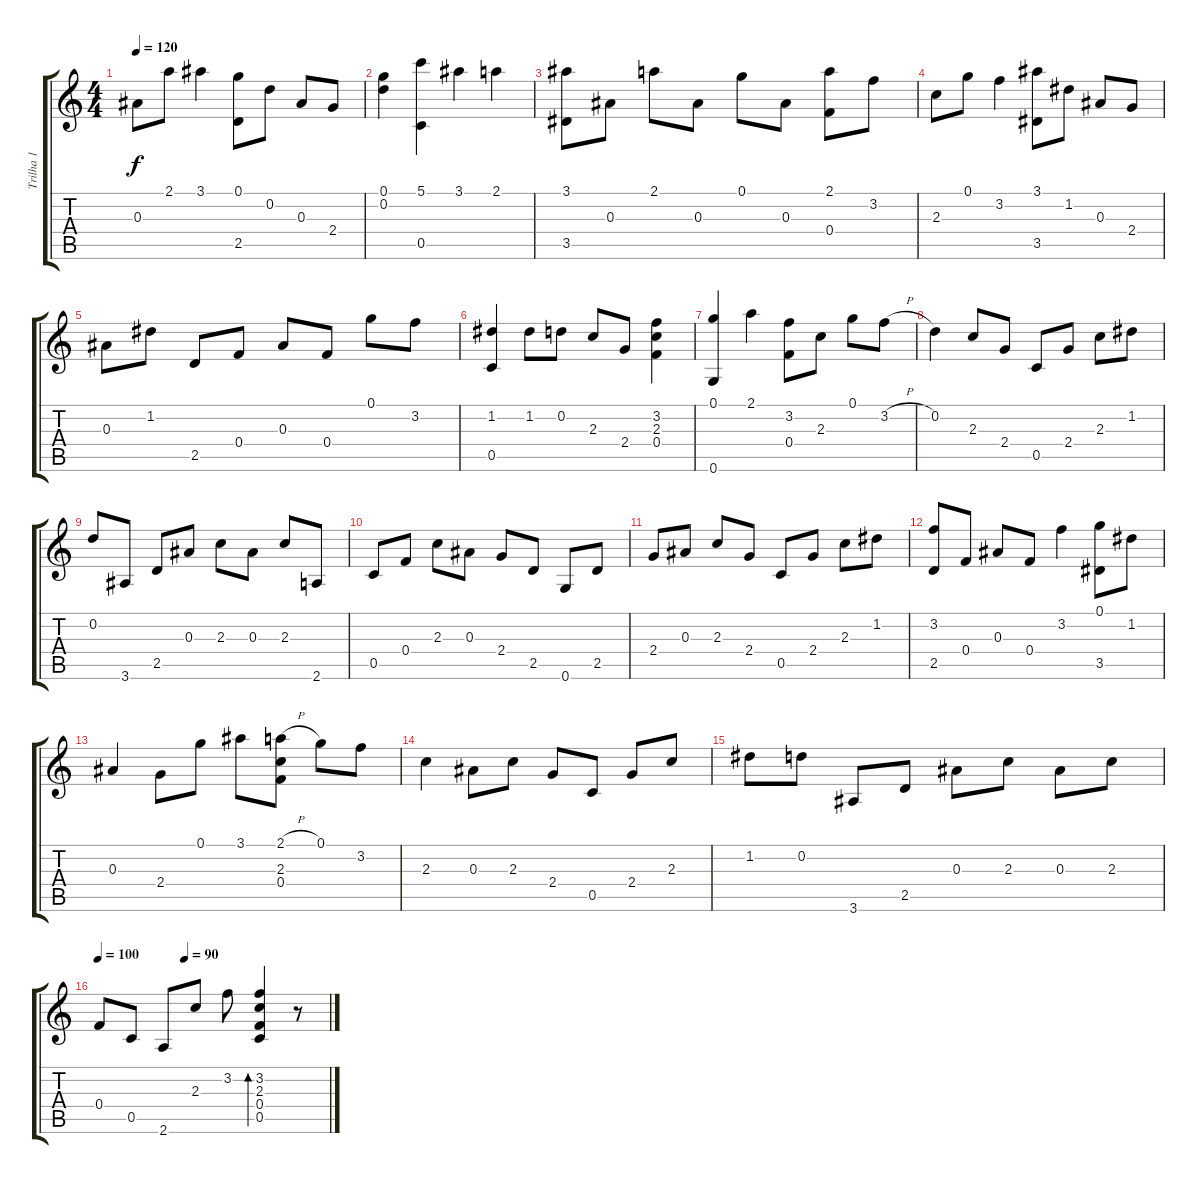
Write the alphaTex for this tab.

\track ("Trilha 1" "Trilha 1") {instrument acousticguitarsteel}
\staff {score tabs}
\tuning (G4 D4 Bb3 F3 C3 G2) {hide}
\ts (4 4)
\tempo 120
\clef g2
\ks c
0.3.8{dy f} 2.1.8 3.1.4 (0.1 2.5).8 0.2.8 0.3.8 2.4.8 |
(0.1 0.2).4 (5.1 0.5).4 3.1.4 2.1.4 |
(3.1 3.5).8 0.3.8 2.1.8 0.3.8 0.1.8 0.3.8 (2.1 0.4).8 3.2.8 |
2.3.8 0.1.8 3.2.4 (3.1 3.5).8 1.2.8 0.3.8 2.4.8 |
0.3.8 1.2.8 2.5.8 0.4.8 0.3.8 0.4.8 0.1.8 3.2.8 |
(1.2 0.5).4 1.2.8 0.2.8 2.3.8 2.4.8 (3.2 2.3 0.4).4 |
(0.1 0.6).4 2.1.4 (3.2 0.4).8 2.3.8 0.1.8 3.2{h}.8 |
0.2.4 2.3.8 2.4.8 0.5.8 2.4.8 2.3.8 1.2.8 |
0.2.8 3.6.8 2.5.8 0.3.8 2.3.8 0.3.8 2.3.8 2.6.8 |
0.5.8 0.4.8 2.3.8 0.3.8 2.4.8 2.5.8 0.6.8 2.5.8 |
2.4.8 0.3.8 2.3.8 2.4.8 0.5.8 2.4.8 2.3.8 1.2.8 |
(3.2 2.5).8 0.4.8 0.3.8 0.4.8 3.2.4 (0.1 3.5).8 1.2.8 |
0.3.4 2.4.8 0.1.8 3.1.8 (2.1{h} 2.3 0.4).8 0.1.8 3.2.8 |
2.3.4 0.3.8 2.3.8 2.4.8 0.5.8 2.4.8 2.3.8 |
1.2.8 0.2.8 3.6.8 2.5.8 0.3.8 2.3.8 0.3.8 2.3.8 |
\tempo 100
\tempo (90 0.375)
0.4.8 0.5.8 2.6.8 2.3.8 3.2.8 (3.2 2.3 0.4 0.5).4{bd 480} r.8
